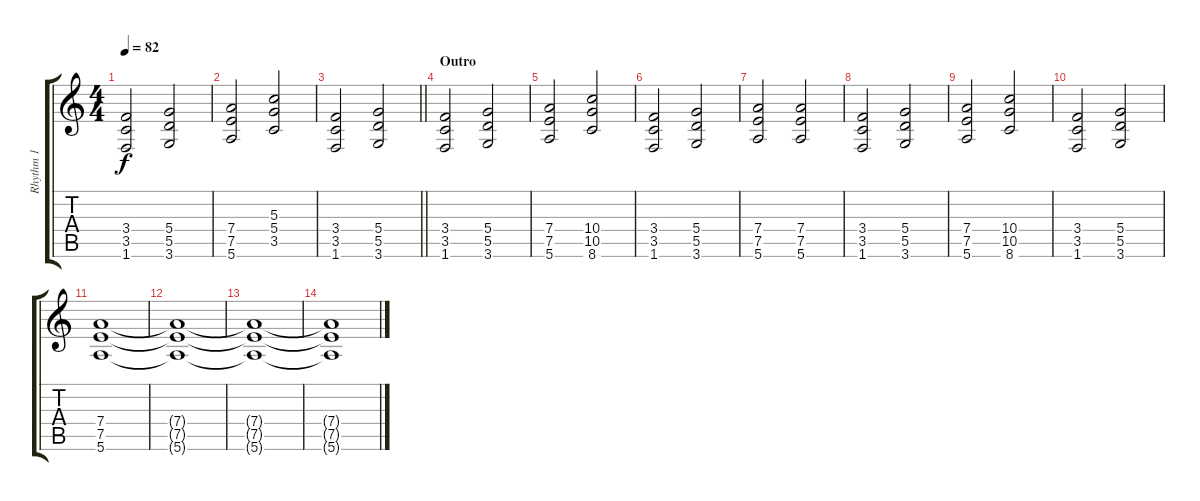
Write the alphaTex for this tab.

\track ("Rhythm 1" "Rhythm 1") {instrument distortionguitar}
\staff {score tabs}
\tuning (E4 B3 G3 D3 A2 E2) {hide}
\ts (4 4)
\tempo 82
\clef g2
\ks c
(3.4 3.5 1.6).2{dy f} (5.4 5.5 3.6).2 |
(7.4 7.5 5.6).2 (5.3 5.4 3.5).2 |
\barLineRight lightlight
(3.4 3.5 1.6).2 (5.4 5.5 3.6).2 |
\section ("" "Outro")
(3.4 3.5 1.6).2 (5.4 5.5 3.6).2 |
(7.4 7.5 5.6).2 (10.4 10.5 8.6).2 |
(3.4 3.5 1.6).2 (5.4 5.5 3.6).2 |
(7.4 7.5 5.6).2 (7.4 7.5 5.6).2 |
(3.4 3.5 1.6).2 (5.4 5.5 3.6).2 |
(7.4 7.5 5.6).2 (10.4 10.5 8.6).2 |
(3.4 3.5 1.6).2 (5.4 5.5 3.6).2 |
(7.4 7.5 5.6).1 |
(7.4{t} 7.5{t} 5.6{t}).1 |
(7.4{t} 7.5{t} 5.6{t}).1{volume 0} |
(7.4{t} 7.5{t} 5.6{t}).1
